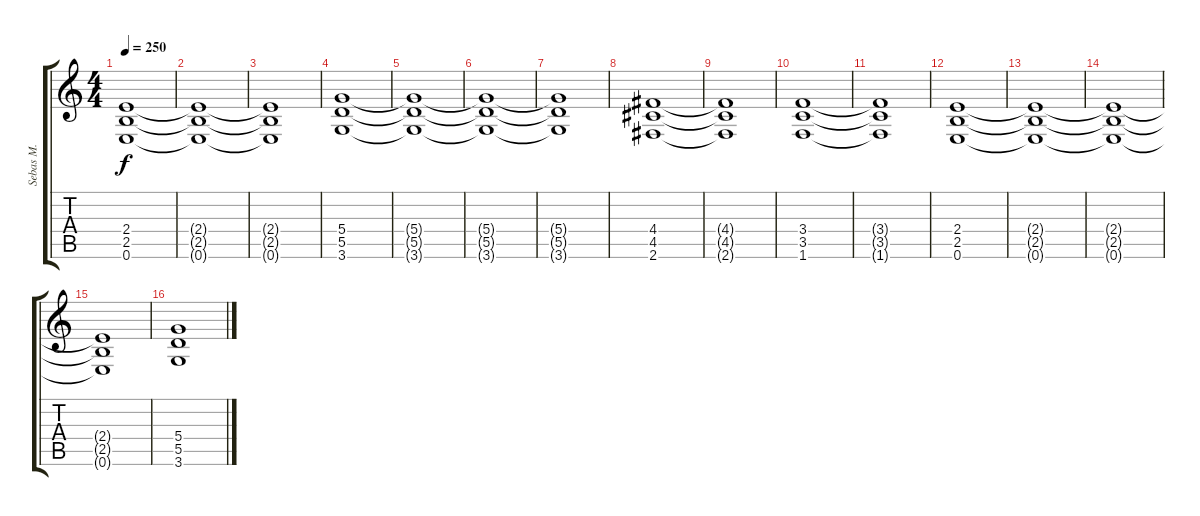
\track ("Sebas M." "Sebas M.") {instrument overdrivenguitar}
\staff {score tabs}
\tuning (E4 B3 G3 D3 A2 E2) {hide}
\ts (4 4)
\tempo 250
\clef g2
\ks c
(2.4{t} 2.5{t} 0.6{t}).1{dy f} |
(2.4{t} 2.5{t} 0.6{t}).1 |
(2.4{t} 2.5{t} 0.6{t}).1 |
(5.4 5.5 3.6).1 |
(5.4{t} 5.5{t} 3.6{t}).1 |
(5.4{t} 5.5{t} 3.6{t}).1 |
(5.4{t} 5.5{t} 3.6{t}).1 |
(4.4 4.5 2.6).1 |
(4.4{t} 4.5{t} 2.6{t}).1 |
(3.4 3.5 1.6).1 |
(3.4{t} 3.5{t} 1.6{t}).1 |
(2.4 2.5 0.6).1 |
(2.4{t} 2.5{t} 0.6{t}).1 |
(2.4{t} 2.5{t} 0.6{t}).1 |
(2.4{t} 2.5{t} 0.6{t}).1 |
(5.4 5.5 3.6).1
